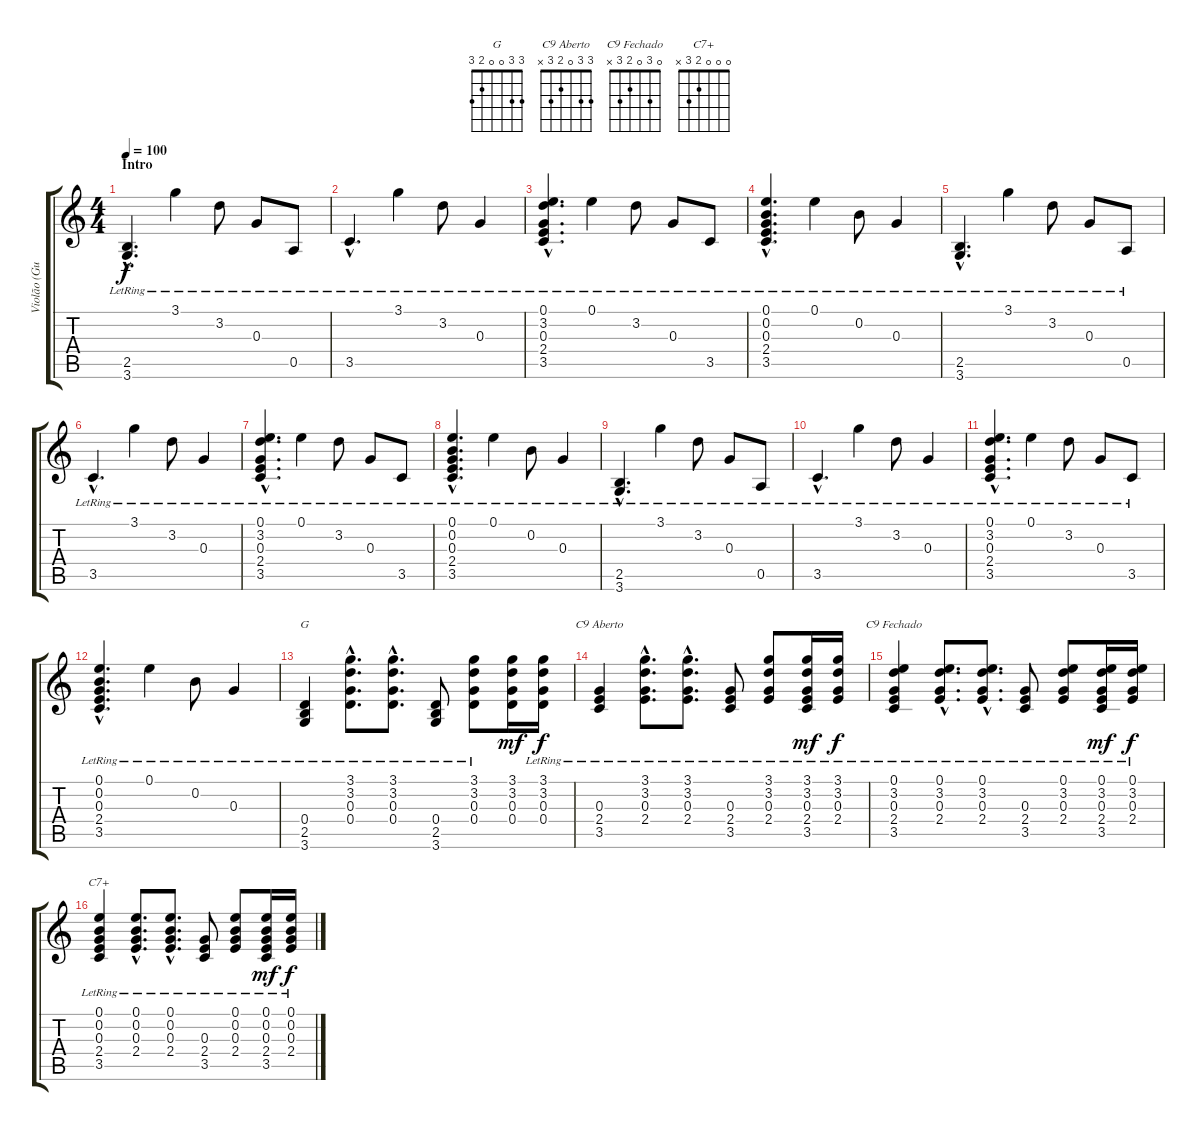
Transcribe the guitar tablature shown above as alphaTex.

\track ("Violão (Guilherme)" "Violão (Gu") {instrument acousticguitarsteel}
\staff {score tabs}
\tuning (E4 B3 G3 D3 A2 E2) {hide}
\chord ("G" 3 3 0 0 2 3)
\chord ("C9 Aberto" 3 3 0 2 3 x)
\chord ("C9 Fechado" 0 3 0 2 3 x)
\chord ("C7+" 0 0 0 2 3 x)
\ts (4 4)
\section ("" "Intro")
\tempo 100
\clef g2
\ks c
(2.5{hac lr} 3.6{hac lr}).4{d dy f instrument acousticguitarsteel} 3.1{lr}.4 3.2{lr}.8 0.3{lr}.8 0.5{lr}.8 |
3.5{hac lr}.4{d} 3.1{lr}.4 3.2{lr}.8 0.3{lr}.4 |
(0.1{hac lr} 3.2{hac lr} 0.3{hac lr} 2.4{hac lr} 3.5{hac lr}).4{d} 0.1{lr}.4 3.2{lr}.8 0.3{lr}.8 3.5{lr}.8 |
(0.1{hac lr} 0.2{hac lr} 0.3{hac lr} 2.4{hac lr} 3.5{hac lr}).4{d} 0.1{lr}.4 0.2{lr}.8 0.3{lr}.4 |
(2.5{hac lr} 3.6{hac lr}).4{d} 3.1{lr}.4 3.2{lr}.8 0.3{lr}.8 0.5{lr}.8 |
3.5{hac lr}.4{d} 3.1{lr}.4 3.2{lr}.8 0.3{lr}.4 |
(0.1{hac lr} 3.2{hac lr} 0.3{hac lr} 2.4{hac lr} 3.5{hac lr}).4{d} 0.1{lr}.4 3.2{lr}.8 0.3{lr}.8 3.5{lr}.8 |
(0.1{hac lr} 0.2{hac lr} 0.3{hac lr} 2.4{hac lr} 3.5{hac lr}).4{d} 0.1{lr}.4 0.2{lr}.8 0.3{lr}.4 |
(2.5{hac lr} 3.6{hac lr}).4{d} 3.1{lr}.4 3.2{lr}.8 0.3{lr}.8 0.5{lr}.8 |
3.5{hac lr}.4{d} 3.1{lr}.4 3.2{lr}.8 0.3{lr}.4 |
(0.1{hac lr} 3.2{hac lr} 0.3{hac lr} 2.4{hac lr} 3.5{hac lr}).4{d} 0.1{lr}.4 3.2{lr}.8 0.3{lr}.8 3.5{lr}.8 |
(0.1{hac lr} 0.2{hac lr} 0.3{hac lr} 2.4{hac lr} 3.5{hac lr}).4{d} 0.1{lr}.4 0.2{lr}.8 0.3{lr}.4 |
(0.4{lr} 2.5{lr} 3.6{lr}).4{ch "G"} (3.1{hac lr} 3.2{hac lr} 0.3{hac lr} 0.4{hac}).8{d} (3.1{hac lr} 3.2{hac lr} 0.3{hac lr} 0.4{hac}).8{d} (0.4{lr} 2.5{lr} 3.6{lr}).8 (3.1{lr} 3.2{lr} 0.3{lr} 0.4).8 (3.1 3.2 0.3 0.4).16{dy mf} (3.1{lr} 3.2{lr} 0.3{lr} 0.4).16{dy f} |
(0.3{lr} 2.4{lr} 3.5{lr}).4{ch "C9 Aberto"} (3.1{hac lr} 3.2{hac lr} 0.3{hac lr} 2.4{hac}).8{d} (3.1{hac lr} 3.2{hac lr} 0.3{hac lr} 2.4{hac}).8{d} (0.3{lr} 2.4{lr} 3.5{lr}).8 (3.1{lr} 3.2{lr} 0.3{lr} 2.4).8 (3.1 3.2 0.3{lr} 2.4{lr} 3.5{lr}).16{dy mf} (3.1{lr} 3.2{lr} 0.3{lr} 2.4).16{dy f} |
(0.1{lr} 3.2{lr} 0.3{lr} 2.4{lr} 3.5{lr}).4{ch "C9 Fechado"} (0.1{hac lr} 3.2{hac lr} 0.3{hac lr} 2.4{hac}).8{d} (0.1{hac lr} 3.2{hac lr} 0.3{hac lr} 2.4{hac}).8{d} (0.3{lr} 2.4{lr} 3.5{lr}).8 (0.1{lr} 3.2{lr} 0.3{lr} 2.4).8 (0.1 3.2 0.3{lr} 2.4{lr} 3.5{lr}).16{dy mf} (0.1{lr} 3.2{lr} 0.3{lr} 2.4).16{dy f} |
(0.1{lr} 0.2{lr} 0.3{lr} 2.4{lr} 3.5{lr}).4{ch "C7+"} (0.1{hac lr} 0.2{hac lr} 0.3{hac lr} 2.4{hac}).8{d} (0.1{hac lr} 0.2{hac lr} 0.3{hac lr} 2.4{hac}).8{d} (0.3{lr} 2.4{lr} 3.5{lr}).8 (0.1{lr} 0.2{lr} 0.3{lr} 2.4).8 (0.1 0.2 0.3{lr} 2.4{lr} 3.5{lr}).16{dy mf} (0.1{lr} 0.2{lr} 0.3{lr} 2.4).16{dy f}
